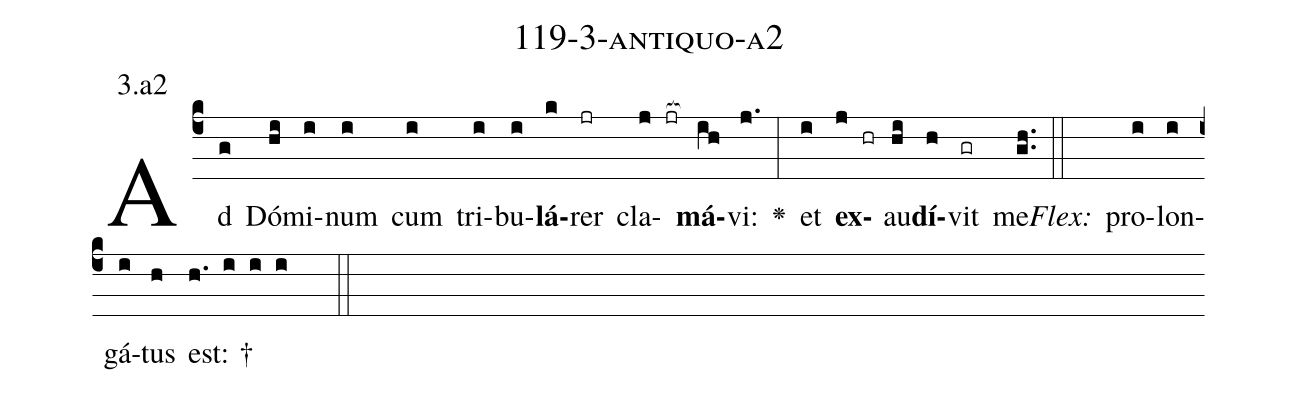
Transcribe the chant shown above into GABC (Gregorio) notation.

name: 119-3-antiquo-a2;
annotation: 3.a2;
%%
(c4)Ad(g) Dó(hi)mi(i)num(i) cum(i) tri(i)bu(i)<b>lá</b>(k)rer(jr) cla(j jr[ocb:1{])<b>má</b>(ih[ocb:0}])vi:(j.) <v>\greheightstar</v>(:) et(i) <b>ex</b>(j hr)au(hi)<b>dí</b>(h)vit(gr) me.(gh..) (::)
<i>Flex:</i>()  pro(i)lon(i)gá(i)tus(h) est: †(h. i i i  ::)

%E(i) u(i) o(j) u(hi) a(h) e.(gh..) (::)
